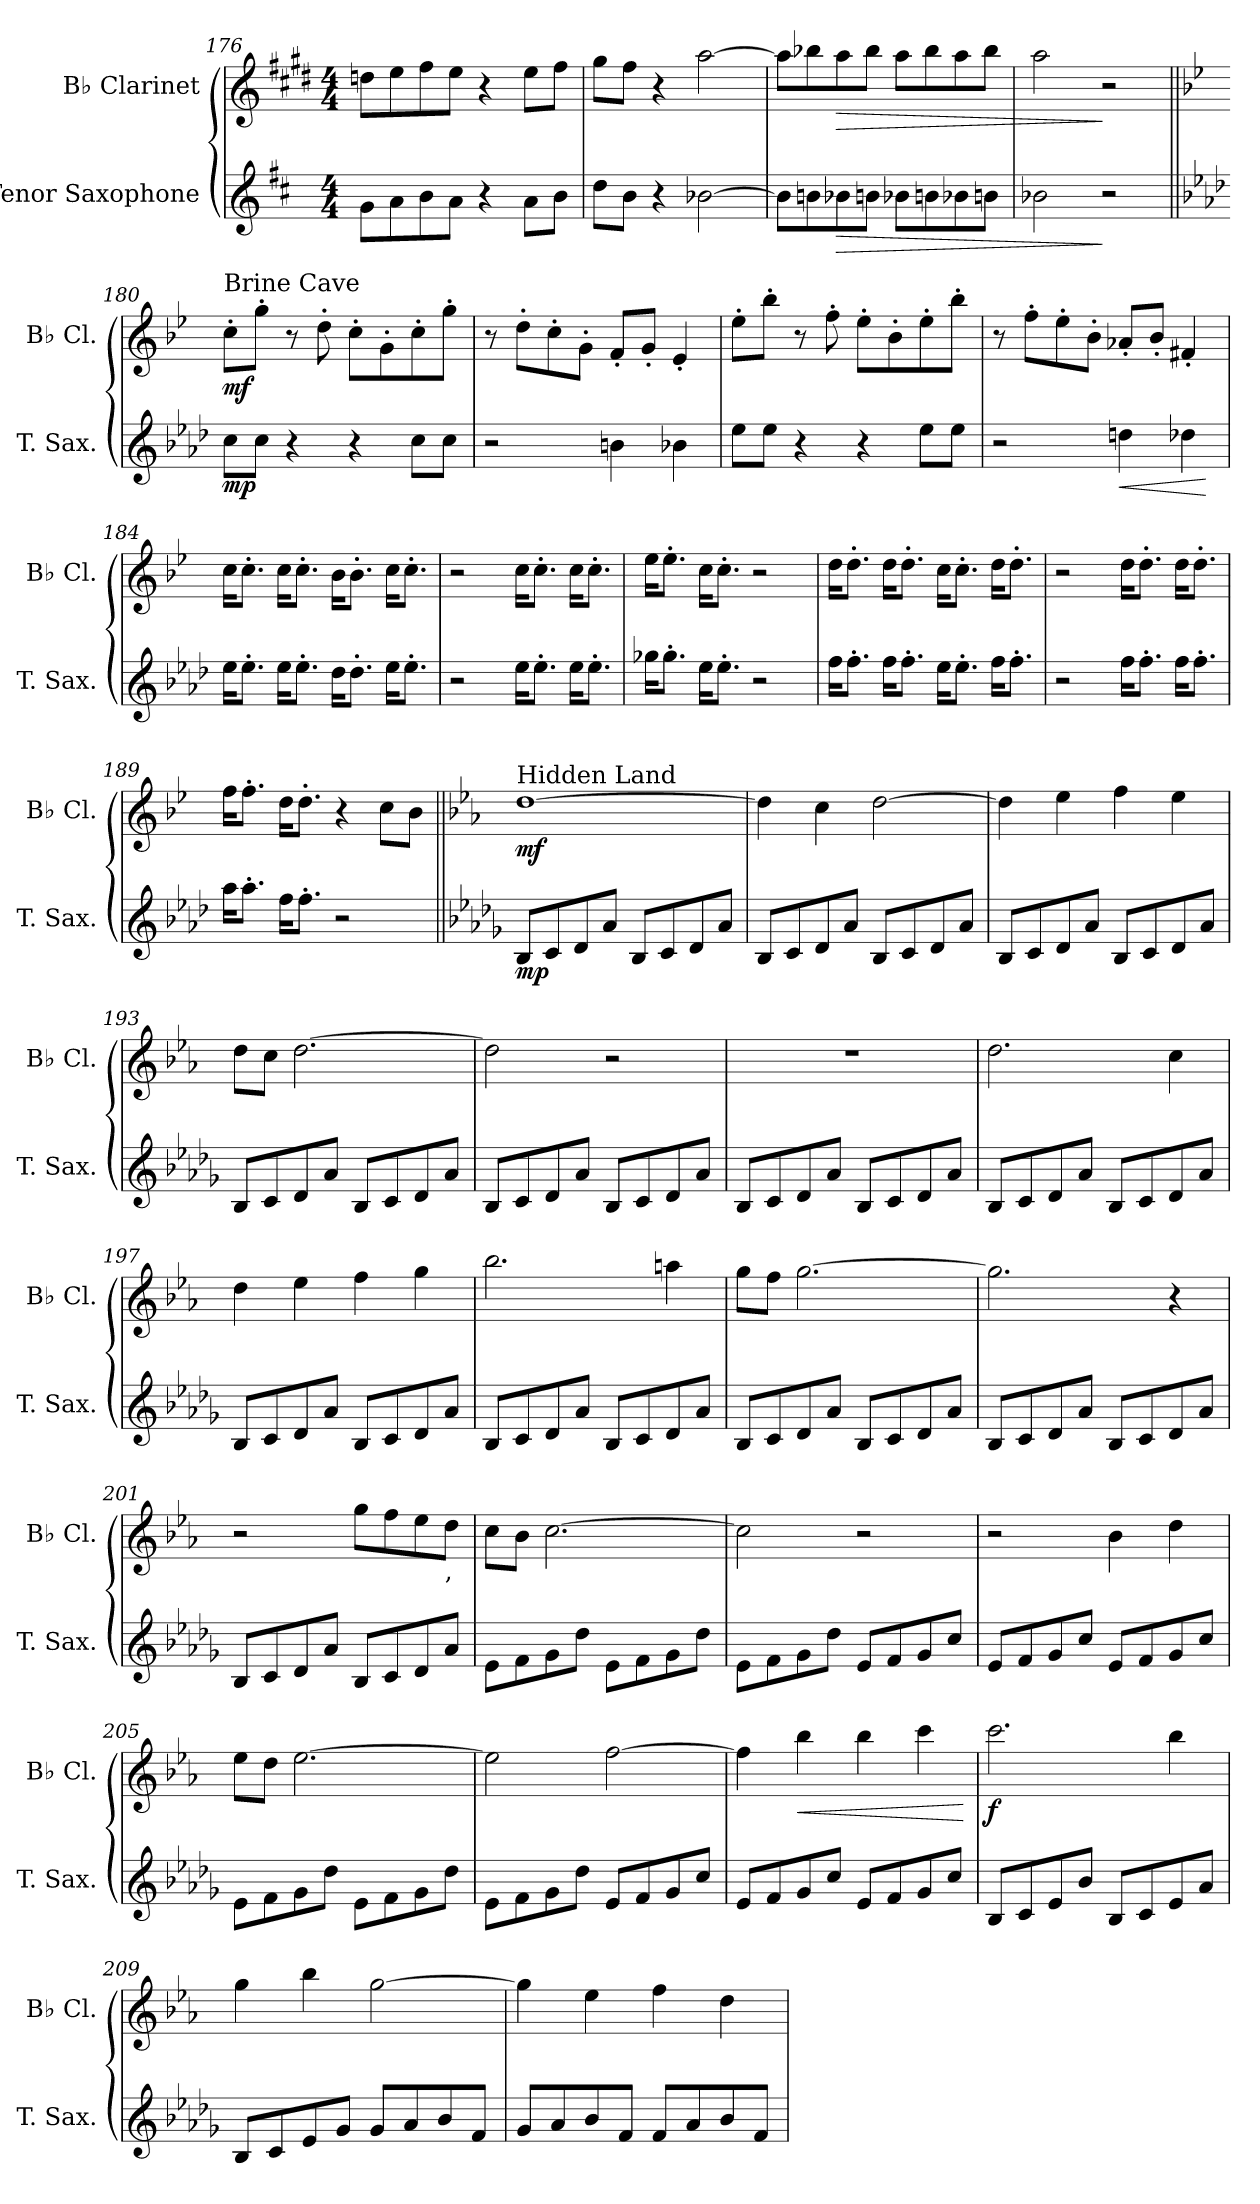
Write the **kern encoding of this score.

**kern	**dynam	**kern	**dynam
*part2	*part2	*part1	*part1
*staff2	*staff2	*staff1	*staff1
*I"Tenor Saxophone	*	*I"B♭ Clarinet	*
*I'T. Sax.	*	*I'B♭ Cl.	*
*clefG2	*	*clefG2	*
*ITrd8c14	*	*ITrd1c2	*
*k[f#c#]	*	*k[f#c#]	*
*M4/4	*	*M4/4	*
=176	=176	=176	=176
8G\L	.	8ccn\L	.
8A\	.	8dd\	.
8B\	.	8ee\	.
8A\J	.	8dd\J	.
4r	.	4r	.
8A\L	.	8dd\L	.
8B\J	.	8ee\J	.
=177	=177	=177	=177
8d\L	.	8ff#\L	.
8B\J	.	8ee\J	.
4r	.	4r	.
[2B-X\	.	[2gg\	.
!!LO:LB:g=z
=178	=178	=178	=178
8B-\L]	.	8gg\L]	.
8Bn\	.	8aa-X\	.
!	!LO:HP:b	!	!LO:HP:b
8B-X\	>	8gg\	>
8Bn\J	.	8aa-\J	.
8B-X\L	.	8gg\L	.
8Bn\	.	8aa-\	.
8B-X\	.	8gg\	.
8Bn\J	.	8aa-\J	.
=179	=179	=179	=179
2B-X\	.	2gg\	.
2r	]	2r	]
=180||	=180||	=180||	=180||
*k[b-e-a-d-]	*	*k[b-e-a-d-]	*
*	*	*MM120	*
!	!	!LO:TX:a:t=Brine Cave	!
!	!LO:DY:b	!	!LO:DY:b
8c\L	mp	8b-'\L	mf
8c\J	.	8ff'\J	.
4r	.	8r	.
.	.	8cc'\	.
4r	.	8b-'\L	.
.	.	8f'\	.
8c\L	.	8b-'\	.
8c\J	.	8ff'\J	.
=181	=181	=181	=181
2r	.	8r	.
.	.	8cc'\L	.
.	.	8b-'\	.
.	.	8f'\J	.
4Bn\	.	8e-'/L	.
.	.	8f'/J	.
4B-X\	.	4d-'/	.
=182	=182	=182	=182
8e-\L	.	8dd-'\L	.
8e-\J	.	8aa-'\J	.
4r	.	8r	.
.	.	8ee-'\	.
4r	.	8dd-'\L	.
.	.	8a-'\	.
8e-\L	.	8dd-'\	.
8e-\J	.	8aa-'\J	.
!!LO:LB:g=z
=183	=183	=183	=183
2r	.	8r	.
.	.	8ee-'\L	.
.	.	8dd-'\	.
.	.	8a-'\J	.
!	!LO:HP:b	!	!
4dn\	<	8g-X'/L	.
.	.	8a-'/J	.
4d-X\	.	4en'/	.
.	[	.	.
=184	=184	=184	=184
16e-\KL	.	16b-\KL	.
8.e-'\J	.	8.b-'\J	.
16e-\KL	.	16b-\KL	.
8.e-'\J	.	8.b-'\J	.
16d-\KL	.	16a-\KL	.
8.d-'\J	.	8.a-'\J	.
16e-\KL	.	16b-\KL	.
8.e-'\J	.	8.b-'\J	.
=185	=185	=185	=185
2r	.	2r	.
16e-\KL	.	16b-\KL	.
8.e-'\J	.	8.b-'\J	.
16e-\KL	.	16b-\KL	.
8.e-'\J	.	8.b-'\J	.
=186	=186	=186	=186
16g-X\KL	.	16dd-\KL	.
8.g-'\J	.	8.dd-'\J	.
16e-\KL	.	16b-\KL	.
8.e-'\J	.	8.b-'\J	.
2r	.	2r	.
=187	=187	=187	=187
16f\KL	.	16cc\KL	.
8.f'\J	.	8.cc'\J	.
16f\KL	.	16cc\KL	.
8.f'\J	.	8.cc'\J	.
16e-\KL	.	16b-\KL	.
8.e-'\J	.	8.b-'\J	.
16f\KL	.	16cc\KL	.
8.f'\J	.	8.cc'\J	.
!!LO:LB:g=z
=188	=188	=188	=188
2r	.	2r	.
16f\KL	.	16cc\KL	.
8.f'\J	.	8.cc'\J	.
16f\KL	.	16cc\KL	.
8.f'\J	.	8.cc'\J	.
=189	=189	=189	=189
16a-\KL	.	16ee-\KL	.
8.a-'\J	.	8.ee-'\J	.
16f\KL	.	16cc\KL	.
8.f'\J	.	8.cc'\J	.
2r	.	4r	.
.	.	8b-\L	.
.	.	8a-\J	.
=190||	=190||	=190||	=190||
*k[b-e-a-d-g-]	*	*k[b-e-a-d-g-]	*
*	*	*MM112	*
!	!	!LO:TX:a:t=Hidden Land	!
!	!LO:DY:b	!	!LO:DY:b
8BB-/L	mp	[1cc	mf
8C/	.	.	.
8D-/	.	.	.
8A-/J	.	.	.
8BB-/L	.	.	.
8C/	.	.	.
8D-/	.	.	.
8A-/J	.	.	.
=191	=191	=191	=191
8BB-/L	.	4cc\]	.
8C/	.	.	.
8D-/	.	4b-\	.
8A-/J	.	.	.
8BB-/L	.	[2cc\	.
8C/	.	.	.
8D-/	.	.	.
8A-/J	.	.	.
=192	=192	=192	=192
8BB-/L	.	4cc\]	.
8C/	.	.	.
8D-/	.	4dd-\	.
8A-/J	.	.	.
8BB-/L	.	4ee-\	.
8C/	.	.	.
8D-/	.	4dd-\	.
8A-/J	.	.	.
!!LO:PB:g=z
=193	=193	=193	=193
8BB-/L	.	8cc\L	.
8C/	.	8b-\J	.
8D-/	.	[2.cc\	.
8A-/J	.	.	.
8BB-/L	.	.	.
8C/	.	.	.
8D-/	.	.	.
8A-/J	.	.	.
=194	=194	=194	=194
8BB-/L	.	2cc\]	.
8C/	.	.	.
8D-/	.	.	.
8A-/J	.	.	.
8BB-/L	.	2r	.
8C/	.	.	.
8D-/	.	.	.
8A-/J	.	.	.
=195	=195	=195	=195
8BB-/L	.	1r	.
8C/	.	.	.
8D-/	.	.	.
8A-/J	.	.	.
8BB-/L	.	.	.
8C/	.	.	.
8D-/	.	.	.
8A-/J	.	.	.
=196	=196	=196	=196
8BB-/L	.	2.cc\	.
8C/	.	.	.
8D-/	.	.	.
8A-/J	.	.	.
8BB-/L	.	.	.
8C/	.	.	.
8D-/	.	4b-\	.
8A-/J	.	.	.
=197	=197	=197	=197
8BB-/L	.	4cc\	.
8C/	.	.	.
8D-/	.	4dd-\	.
8A-/J	.	.	.
8BB-/L	.	4ee-\	.
8C/	.	.	.
8D-/	.	4ff\	.
8A-/J	.	.	.
!!LO:LB:g=z
=198	=198	=198	=198
8BB-/L	.	2.aa-\	.
8C/	.	.	.
8D-/	.	.	.
8A-/J	.	.	.
8BB-/L	.	.	.
8C/	.	.	.
8D-/	.	4ggn\	.
8A-/J	.	.	.
=199	=199	=199	=199
8BB-/L	.	8ff\L	.
8C/	.	8ee-\J	.
8D-/	.	[2.ff\	.
8A-/J	.	.	.
8BB-/L	.	.	.
8C/	.	.	.
8D-/	.	.	.
8A-/J	.	.	.
=200	=200	=200	=200
8BB-/L	.	2.ff\]	.
8C/	.	.	.
8D-/	.	.	.
8A-/J	.	.	.
8BB-/L	.	.	.
8C/	.	.	.
8D-/	.	4r	.
8A-/J	.	.	.
!!LO:LB:g=z
=201	=201	=201	=201
8BB-/L	.	2r	.
8C/	.	.	.
8D-/	.	.	.
8A-/J	.	.	.
8BB-/L	.	8ff\L	.
8C/	.	8ee-\	.
8D-/	.	8dd-\	.
!	!	!LO:TX:b:t=,	!
8A-/J	.	8cc\J	.
=202	=202	=202	=202
8E-\L	.	8b-\L	.
8F\	.	8a-\J	.
8G-\	.	[2.b-\	.
8d-\J	.	.	.
8E-\L	.	.	.
8F\	.	.	.
8G-\	.	.	.
8d-\J	.	.	.
=203	=203	=203	=203
8E-\L	.	2b-\]	.
8F\	.	.	.
8G-\	.	.	.
8d-\J	.	.	.
8E-/L	.	2r	.
8F/	.	.	.
8G-/	.	.	.
8c/J	.	.	.
=204	=204	=204	=204
8E-/L	.	2r	.
8F/	.	.	.
8G-/	.	.	.
8c/J	.	.	.
8E-/L	.	4a-\	.
8F/	.	.	.
8G-/	.	4cc\	.
8c/J	.	.	.
=205	=205	=205	=205
8E-\L	.	8dd-\L	.
8F\	.	8cc\J	.
8G-\	.	[2.dd-\	.
8d-\J	.	.	.
8E-\L	.	.	.
8F\	.	.	.
8G-\	.	.	.
8d-\J	.	.	.
!!LO:LB:g=z
=206	=206	=206	=206
8E-\L	.	2dd-\]	.
8F\	.	.	.
8G-\	.	.	.
8d-\J	.	.	.
8E-/L	.	[2ee-\	.
8F/	.	.	.
8G-/	.	.	.
8c/J	.	.	.
=207	=207	=207	=207
8E-/L	.	4ee-\]	.
8F/	.	.	.
!	!	!	!LO:HP:b
8G-/	.	4aa-\	<
8c/J	.	.	.
8E-/L	.	4aa-\	.
8F/	.	.	.
8G-/	.	4bb-\	.
8c/J	.	.	.
.	.	.	[
=208	=208	=208	=208
!	!	!	!LO:DY:b
8BB-/L	.	2.bb-\	f
8C/	.	.	.
8E-/	.	.	.
8B-/J	.	.	.
8BB-/L	.	.	.
8C/	.	.	.
8E-/	.	4aa-\	.
8A-/J	.	.	.
=209	=209	=209	=209
8BB-/L	.	4ff\	.
8C/	.	.	.
8E-/	.	4aa-\	.
8G-/J	.	.	.
8G-/L	.	[2ff\	.
8A-/	.	.	.
8B-/	.	.	.
8F/J	.	.	.
=210	=210	=210	=210
8G-/L	.	4ff\]	.
8A-/	.	.	.
8B-/	.	4dd-\	.
8F/J	.	.	.
8F/L	.	4ee-\	.
8A-/	.	.	.
8B-/	.	4cc\	.
8F/J	.	.	.
=	=	=	=
*-	*-	*-	*-
